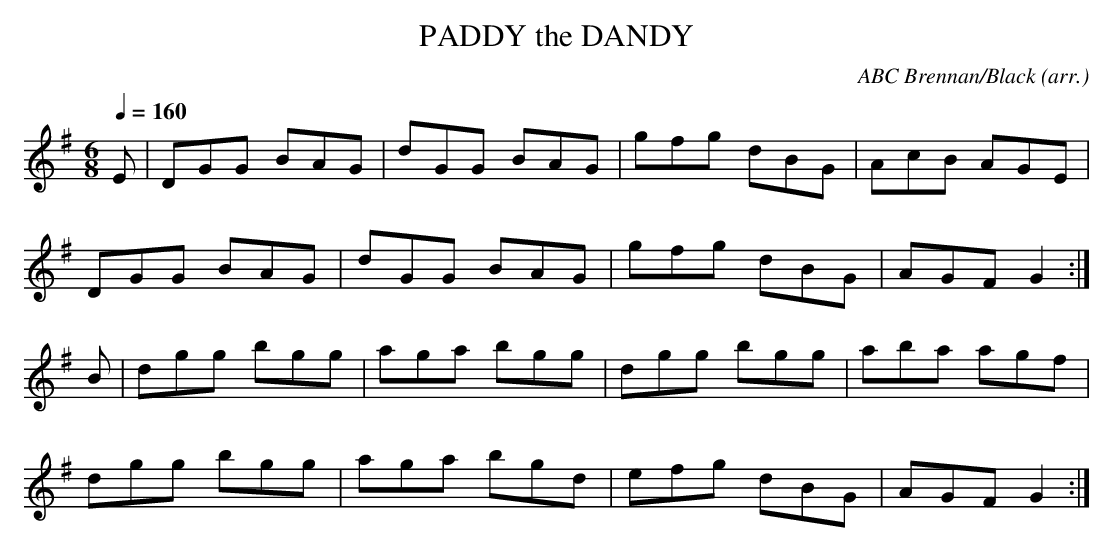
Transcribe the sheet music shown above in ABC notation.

X:1
T:PADDY the DANDY
C:ABC Brennan/Black (arr.)
M:6/8
Q:1/4=160
L:1/8
K:G % source key = A
E|DGG BAG|dGG BAG|gfg dBG|AcB AGE|
DGG BAG|dGG BAG|gfg dBG|AGF G2:|
B|dgg bgg|aga bgg|dgg bgg|aba agf|
dgg bgg|aga bgd|efg dBG|AGF G2:|
